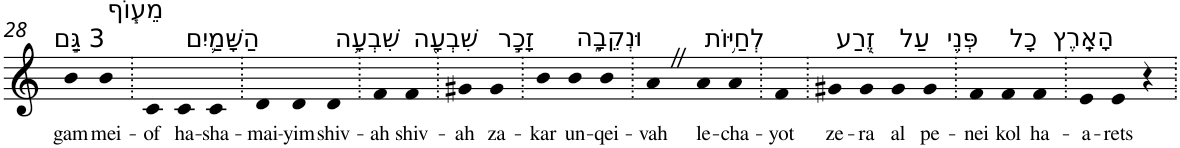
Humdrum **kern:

**kern	**text
*part1	*part1
*staff1	*staff1
*I"Piano	*
*I'Pno	*
!!LO:PB:g=z
*clefG2	*
*k[]	*
=28	=28
!LO:TX:a:t=3 גַּ֣ם	!
!	!LO:LY:b
4b	gam
!LO:TX:a:t=מֵע֧וֹף	!
!	!LO:LY:b
4b	mei-
=29.	=29.
!	!LO:LY:b
4c	-of
!LO:TX:a:t=הַשָּׁמַ֛יִם	!
!	!LO:LY:b
4c	ha-
!	!LO:LY:b
4c	-sha-
=30.	=30.
!	!LO:LY:b
4d	-mai-
!	!LO:LY:b
4d	-yim
!LO:TX:a:t=שִׁבְעָ֥ה	!
!	!LO:LY:b
4d	shiv-
=31.	=31.
!	!LO:LY:b
4f	-ah
!LO:TX:a:t=שִׁבְעָ֖ה	!
!	!LO:LY:b
4f	shiv-
=32.	=32.
!	!LO:LY:b
4g#X	-ah
!LO:TX:a:t=זָכָ֣ר	!
!	!LO:LY:b
4g#	za-
=33.	=33.
!	!LO:LY:b
4b	-kar
!LO:TX:a:t=וּנְקֵבָ֑ה	!
!	!LO:LY:b
4b	un-
!	!LO:LY:b
4b	-qei-
=34.	=34.
!	!LO:LY:b
4aZ	-vah
!LO:TX:a:t=לְחַיּ֥וֹת	!
!	!LO:LY:b
4a	le-
!	!LO:LY:b
4a	-cha-
=35.	=35.
!	!LO:LY:b
4f	-yot
=36.	=36.
!LO:TX:a:t=זֶ֖רַע	!
!	!LO:LY:b
4g#X	ze-
!	!LO:LY:b
4g#	-ra
!LO:TX:a:t=עַל	!
!	!LO:LY:b
4g#	al
!LO:TX:a:t=פְּנֵ֥י	!
!	!LO:LY:b
4g#	pe-
=37.	=37.
!	!LO:LY:b
4f	-nei
!LO:TX:a:t=כָל	!
!	!LO:LY:b
4f	kol
!LO:TX:a:t=הָאָֽרֶץ	!
!	!LO:LY:b
4f	ha-
=38.	=38.
!	!LO:LY:b
4e	-a-
!	!LO:LY:b
4e	-rets
4r	.
=.	=.
*-	*-
